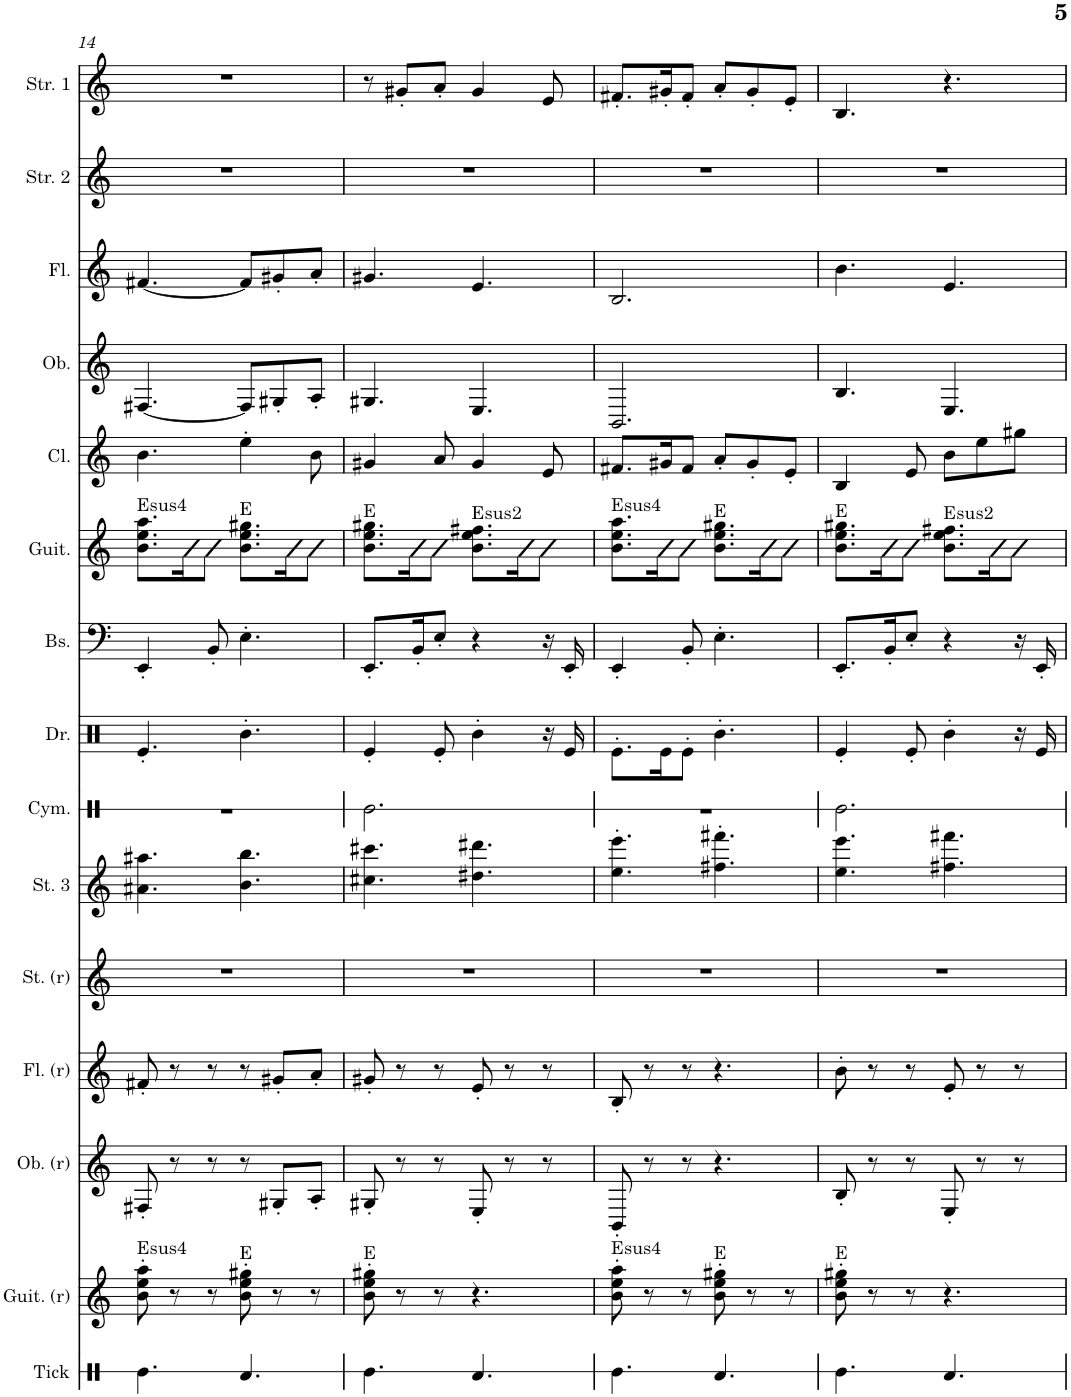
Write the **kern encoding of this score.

**kern	**kern	**kern	**kern	**kern	**kern	**kern	**kern	**kern	**kern	**kern	**kern	**kern	**kern	**kern	**kern	**kern
*part17	*part16	*part15	*part14	*part13	*part12	*part11	*part10	*part9	*part8	*part7	*part6	*part5	*part4	*part3	*part2	*part1
*staff17	*staff16	*staff15	*staff14	*staff13	*staff12	*staff11	*staff10	*staff9	*staff8	*staff7	*staff6	*staff5	*staff4	*staff3	*staff2	*staff1
*I"Tick	*I"Guitar (recovering)	*I"Guitar (recovering)	*I"Oboe (recovering)	*I"Flute 2 (recovering)	*I"Strings (recovering)	*I"Strings 3	*I"Cymbal	*I"Drums	*I"Bass	*I"Guitar	*I"Guitar	*I"Clarinet	*I"Oboe	*I"Flute	*I"Strings 2	*I"Strings 1
*I'Tick	*I'Guit. (r)	*I'Guit. (r)	*I'Ob. (r)	*I'Fl. (r)	*I'St. (r)	*I'St. 3	*I'Cym.	*I'Dr.	*I'Bs.	*I'Guit.	*I'Guit.	*I'Cl.	*I'Ob.	*I'Fl.	*I'Str. 2	*I'Str. 1
!!LO:PB:g=z
*clefX	*clefG2	*clefG2	*clefG2	*clefG2	*clefG2	*clefG2	*clefX	*clefX	*clefF4	*clefG2	*clefG2	*clefG2	*clefG2	*clefG2	*clefG2	*clefG2
*	*Trd7c12	*	*	*	*Trd7c12	*Trd7c12	*	*	*Trd7c12	*Trd7c12	*	*Trd7c12	*	*	*Trd7c12	*Trd7c12
*k[]	*k[]	*k[]	*k[]	*k[]	*k[]	*k[]	*k[]	*k[]	*k[]	*k[]	*k[]	*k[]	*k[]	*k[]	*k[]	*k[]
*M6/8	*M6/8	*M6/8	*M6/8	*M6/8	*M6/8	*M6/8	*M6/8	*M6/8	*M6/8	*M6/8	*M6/8	*M6/8	*M6/8	*M6/8	*M6/8	*M6/8
=14	=14	=14	=14	=14	=14	=14	=14	=14	=14	=14	=14	=14	=14	=14	=14	=14
!	!	!	!	!	!	!	!	!	!	!LO:TX:a:t=Esus4	!	!	!	!	!	!
!	!LO:TX:a:t=Esus4	!	!	!	!	!	!	!	!	!	!	!	!	!	!	!
4.Re\	8b\' 8ee\' 8aa\'	8e#X'	8F#X'/	8f#X'/	2.r	4.a#X\ 4.aa#X\	2.r	4.Re'/	4EE'/	8.b\ 8.ee\ 8.aa\L	4.e#X'	4.b\	[4.F#X/	[4.f#X/	2.r	2.r
.	8r	8r	8r	8r	.	.	.	.	.	.	.	.	.	.	.	.
.	.	.	.	.	.	.	.	.	.	16b\ 16ee\ 16aa\K	.	.	.	.	.	.
.	8r	8r	8r	8r	.	.	.	.	8BB'/	8b\ 8ee\ 8aa\J	.	.	.	.	.	.
!	!	!	!	!	!	!	!	!	!	!LO:TX:a:t=E	!	!	!	!	!	!
!	!LO:TX:a:t=E	!	!	!	!	!	!	!	!	!	!	!	!	!	!	!
4.Rd/	8b\' 8ee\' 8gg#X\'	8en'	8r	8r	.	4.b\ 4.bb\	.	4.R'\	4.E'\	8.b\ 8.ee\ 8.gg#X\L	4.en'	4ee'\	8F#/L]	8f#/L]	.	.
.	8r	8r	8G#X'/L	8g#X'/L	.	.	.	.	.	.	.	.	8G#X'/	8g#X'/	.	.
.	.	.	.	.	.	.	.	.	.	16b\ 16ee\ 16gg#\K	.	.	.	.	.	.
.	8r	8r	8A'/J	8a'/J	.	.	.	.	.	8b\ 8ee\ 8gg#\J	.	8b\	8A'/J	8a'/J	.	.
=15	=15	=15	=15	=15	=15	=15	=15	=15	=15	=15	=15	=15	=15	=15	=15	=15
!	!	!	!	!	!	!	!	!	!	!LO:TX:a:t=E	!	!	!	!	!	!
!	!LO:TX:a:t=E	!	!	!	!	!	!	!	!	!	!	!	!	!	!	!
4.Re\	8b\' 8ee\' 8gg#X\'	8e'	8G#X'/	8g#X'/	2.r	4.cc#X\ 4.ccc#X\	2.Re\	4Re'/	8.EE'/L	8.b\ 8.ee\ 8.gg#X\L	4.e'	4g#X/	4.G#X/	4.g#X/	2.r	8r
.	8r	8r	8r	8r	.	.	.	.	.	.	.	.	.	.	.	8g#X'/L
.	.	.	.	.	.	.	.	.	16BB'/K	16b\ 16ee\ 16gg#\K	.	.	.	.	.	.
.	8r	8r	8r	8r	.	.	.	8Re'/	8E'/J	8b\ 8ee\ 8gg#\J	.	8a/	.	.	.	8a'/J
!	!	!	!	!	!	!	!	!	!	!LO:TX:a:t=Esus2	!	!	!	!	!	!
!	!	!LO:N:vis=4	!	!	!	!	!	!	!	!	!	!	!	!	!	!
4.Rd/	4.r	4.r	8E'/	8e'/	.	4.dd#X\ 4.ddd#X\	.	4R'\	4r	8.b\ 8.ee\ 8.ff#X\L	4.d#X'	4g#/	4.E/	4.e/	.	4g#/
.	.	.	8r	8r	.	.	.	.	.	.	.	.	.	.	.	.
.	.	.	.	.	.	.	.	.	.	16b\ 16ee\ 16ff#\K	.	.	.	.	.	.
.	.	.	8r	8r	.	.	.	16r	16r	8b\ 8ee\ 8ff#\J	.	8e/	.	.	.	8e/
.	.	.	.	.	.	.	.	16Re/	16EE'/	.	.	.	.	.	.	.
=16	=16	=16	=16	=16	=16	=16	=16	=16	=16	=16	=16	=16	=16	=16	=16	=16
!	!	!	!	!	!	!	!	!	!	!LO:TX:a:t=Esus4	!	!	!	!	!	!
!	!LO:TX:a:t=Esus4	!	!	!	!	!	!	!	!	!	!	!	!	!	!	!
4.Re\	8b\' 8ee\' 8aa\'	8e#X'	8BB'/	8B'/	2.r	4.ee\' 4.eee\'	2.r	8.Re'\L	4EE'/	8.b\ 8.ee\ 8.aa\L	4.e#X'	8.f#X/L	2.BB/	2.B/	2.r	8.f#X'/L
.	8r	8r	8r	8r	.	.	.	.	.	.	.	.	.	.	.	.
.	.	.	.	.	.	.	.	16Re\K	.	16b\ 16ee\ 16aa\K	.	16g#X/K	.	.	.	16g#X'/K
.	8r	8r	8r	8r	.	.	.	8Re'\J	8BB'/	8b\ 8ee\ 8aa\J	.	8f#/J	.	.	.	8f#'/J
!	!	!	!	!	!	!	!	!	!	!LO:TX:a:t=E	!	!	!	!	!	!
!	!LO:TX:a:t=E	!	!	!	!	!	!	!	!	!	!	!	!	!	!	!
4.Rd/	8b\' 8ee\' 8gg#X\'	8en'	4.r	4.r	.	4.ff#X\' 4.fff#X\'	.	4.R'\	4.E'\	8.b\ 8.ee\ 8.gg#X\L	4.en'	8a'/L	.	.	.	8a'/L
.	8r	8r	.	.	.	.	.	.	.	.	.	8g#'/	.	.	.	8g#'/
.	.	.	.	.	.	.	.	.	.	16b\ 16ee\ 16gg#\K	.	.	.	.	.	.
.	8r	8r	.	.	.	.	.	.	.	8b\ 8ee\ 8gg#\J	.	8e'/J	.	.	.	8e'/J
=17	=17	=17	=17	=17	=17	=17	=17	=17	=17	=17	=17	=17	=17	=17	=17	=17
!	!	!	!	!	!	!	!	!	!	!LO:TX:a:t=E	!	!	!	!	!	!
!	!LO:TX:a:t=E	!	!	!	!	!	!	!	!	!	!	!	!	!	!	!
4.Re\	8b\' 8ee\' 8gg#X\'	8e'	8B'/	8b'\	2.r	4.ee\ 4.eee\	2.Re\	4Re'/	8.EE'/L	8.b\ 8.ee\ 8.gg#X\L	4.e'	4B/	4.B/	4.b\	2.r	4.B/
.	8r	8r	8r	8r	.	.	.	.	.	.	.	.	.	.	.	.
.	.	.	.	.	.	.	.	.	16BB'/K	16b\ 16ee\ 16gg#\K	.	.	.	.	.	.
.	8r	8r	8r	8r	.	.	.	8Re'/	8E'/J	8b\ 8ee\ 8gg#\J	.	8e/	.	.	.	.
!	!	!	!	!	!	!	!	!	!	!LO:TX:a:t=Esus2	!	!	!	!	!	!
!	!	!LO:N:vis=4	!	!	!	!	!	!	!	!	!	!	!	!	!	!
4.Rd/	4.r	4.r	8E'/	8e'/	.	4.ff#X\ 4.fff#X\	.	4R'\	4r	8.b\ 8.ee\ 8.ff#X\L	4.d#X'	8b\L	4.E/	4.e/	.	4.r
.	.	.	8r	8r	.	.	.	.	.	.	.	8ee\	.	.	.	.
.	.	.	.	.	.	.	.	.	.	16b\ 16ee\ 16ff#\K	.	.	.	.	.	.
.	.	.	8r	8r	.	.	.	16r	16r	8b\ 8ee\ 8ff#\J	.	8gg#X\J	.	.	.	.
.	.	.	.	.	.	.	.	16Re/	16EE'/	.	.	.	.	.	.	.
=	=	=	=	=	=	=	=	=	=	=	=	=	=	=	=	=
*-	*-	*-	*-	*-	*-	*-	*-	*-	*-	*-	*-	*-	*-	*-	*-	*-
